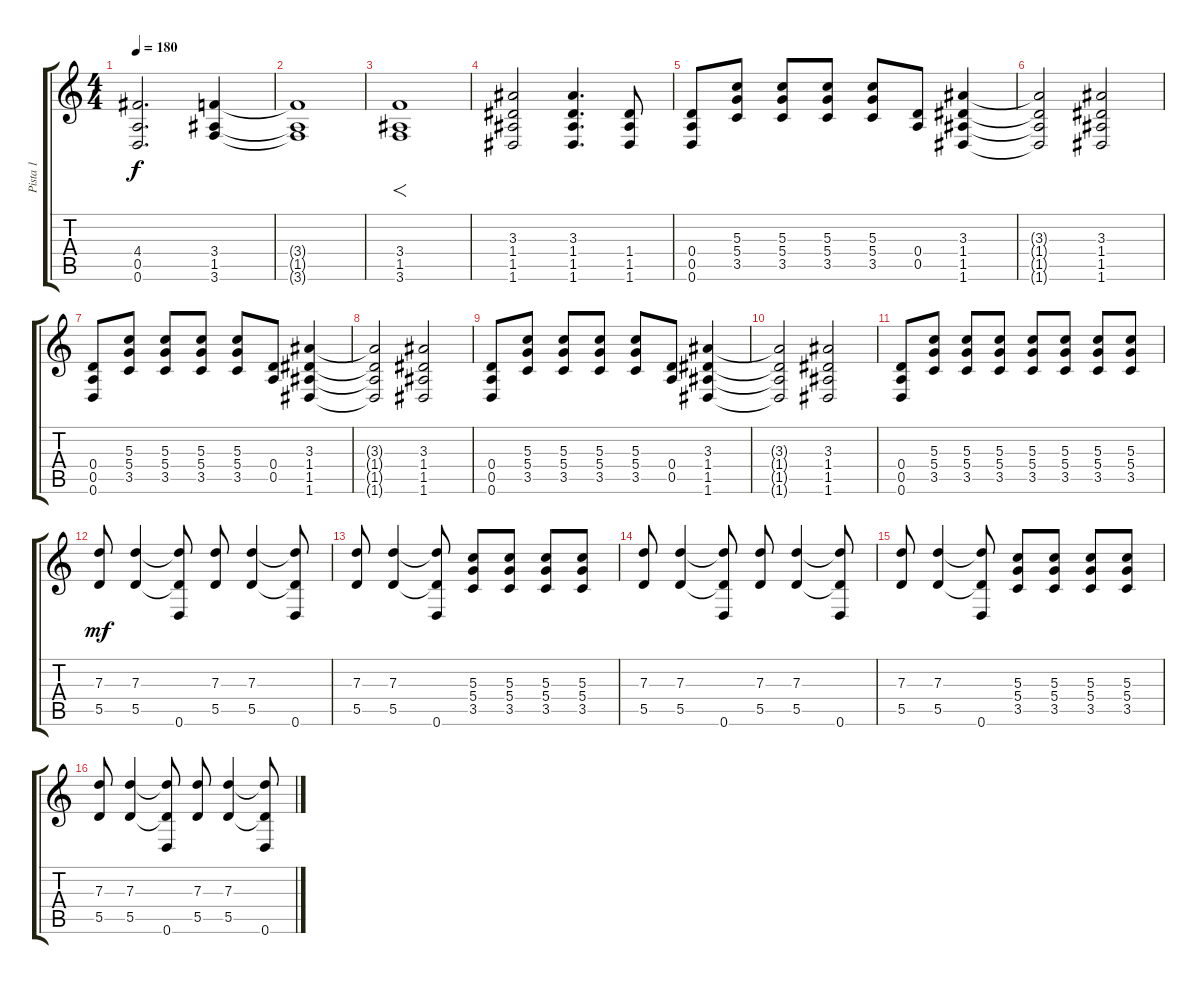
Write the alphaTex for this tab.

\track ("Pista 1" "Pista 1") {instrument distortionguitar}
\staff {score tabs}
\tuning (E4 B3 G3 D3 A2 D2) {hide}
\ts (4 4)
\tempo 180
\clef g2
\ks c
(4.4{t} 0.5{t} 0.6{t}).2{d dy f} (3.4 1.5 3.6).4 |
(3.4{t} 1.5{t} 3.6{t}).1 |
(3.4 1.5 3.6).1{f instrument distortionguitar} |
(3.3 1.4 1.5 1.6).2 (3.3 1.4 1.5 1.6).4{d} (1.4 1.5 1.6).8 |
(0.4 0.5 0.6).8 (5.3 5.4 3.5).8 (5.3 5.4 3.5).8 (5.3 5.4 3.5).8 (5.3 5.4 3.5).8 (0.4 0.5).8 (3.3 1.4 1.5 1.6).4 |
(3.3{t} 1.4{t} 1.5{t} 1.6{t}).2 (3.3 1.4 1.5 1.6).2 |
(0.4 0.5 0.6).8 (5.3 5.4 3.5).8 (5.3 5.4 3.5).8 (5.3 5.4 3.5).8 (5.3 5.4 3.5).8 (0.4 0.5).8 (3.3 1.4 1.5 1.6).4 |
(3.3{t} 1.4{t} 1.5{t} 1.6{t}).2 (3.3 1.4 1.5 1.6).2 |
(0.4 0.5 0.6).8 (5.3 5.4 3.5).8 (5.3 5.4 3.5).8 (5.3 5.4 3.5).8 (5.3 5.4 3.5).8 (0.4 0.5).8 (3.3 1.4 1.5 1.6).4 |
(3.3{t} 1.4{t} 1.5{t} 1.6{t}).2 (3.3 1.4 1.5 1.6).2 |
(0.4 0.5 0.6).8 (5.3 5.4 3.5).8 (5.3 5.4 3.5).8 (5.3 5.4 3.5).8 (5.3 5.4 3.5).8 (5.3 5.4 3.5).8 (5.3 5.4 3.5).8 (5.3 5.4 3.5).8 |
(7.3 5.5).8{dy mf} (7.3 5.5).4 (7.3{t} 5.5{t} 0.6).8 (7.3 5.5).8 (7.3 5.5).4 (7.3{t} 5.5{t} 0.6).8 |
(7.3 5.5).8 (7.3 5.5).4 (7.3{t} 5.5{t} 0.6).8 (5.3 5.4 3.5).8 (5.3 5.4 3.5).8 (5.3 5.4 3.5).8 (5.3 5.4 3.5).8 |
(7.3 5.5).8 (7.3 5.5).4 (7.3{t} 5.5{t} 0.6).8 (7.3 5.5).8 (7.3 5.5).4 (7.3{t} 5.5{t} 0.6).8 |
(7.3 5.5).8 (7.3 5.5).4 (7.3{t} 5.5{t} 0.6).8 (5.3 5.4 3.5).8 (5.3 5.4 3.5).8 (5.3 5.4 3.5).8 (5.3 5.4 3.5).8 |
(7.3 5.5).8 (7.3 5.5).4 (7.3{t} 5.5{t} 0.6).8 (7.3 5.5).8 (7.3 5.5).4 (7.3{t} 5.5{t} 0.6).8
